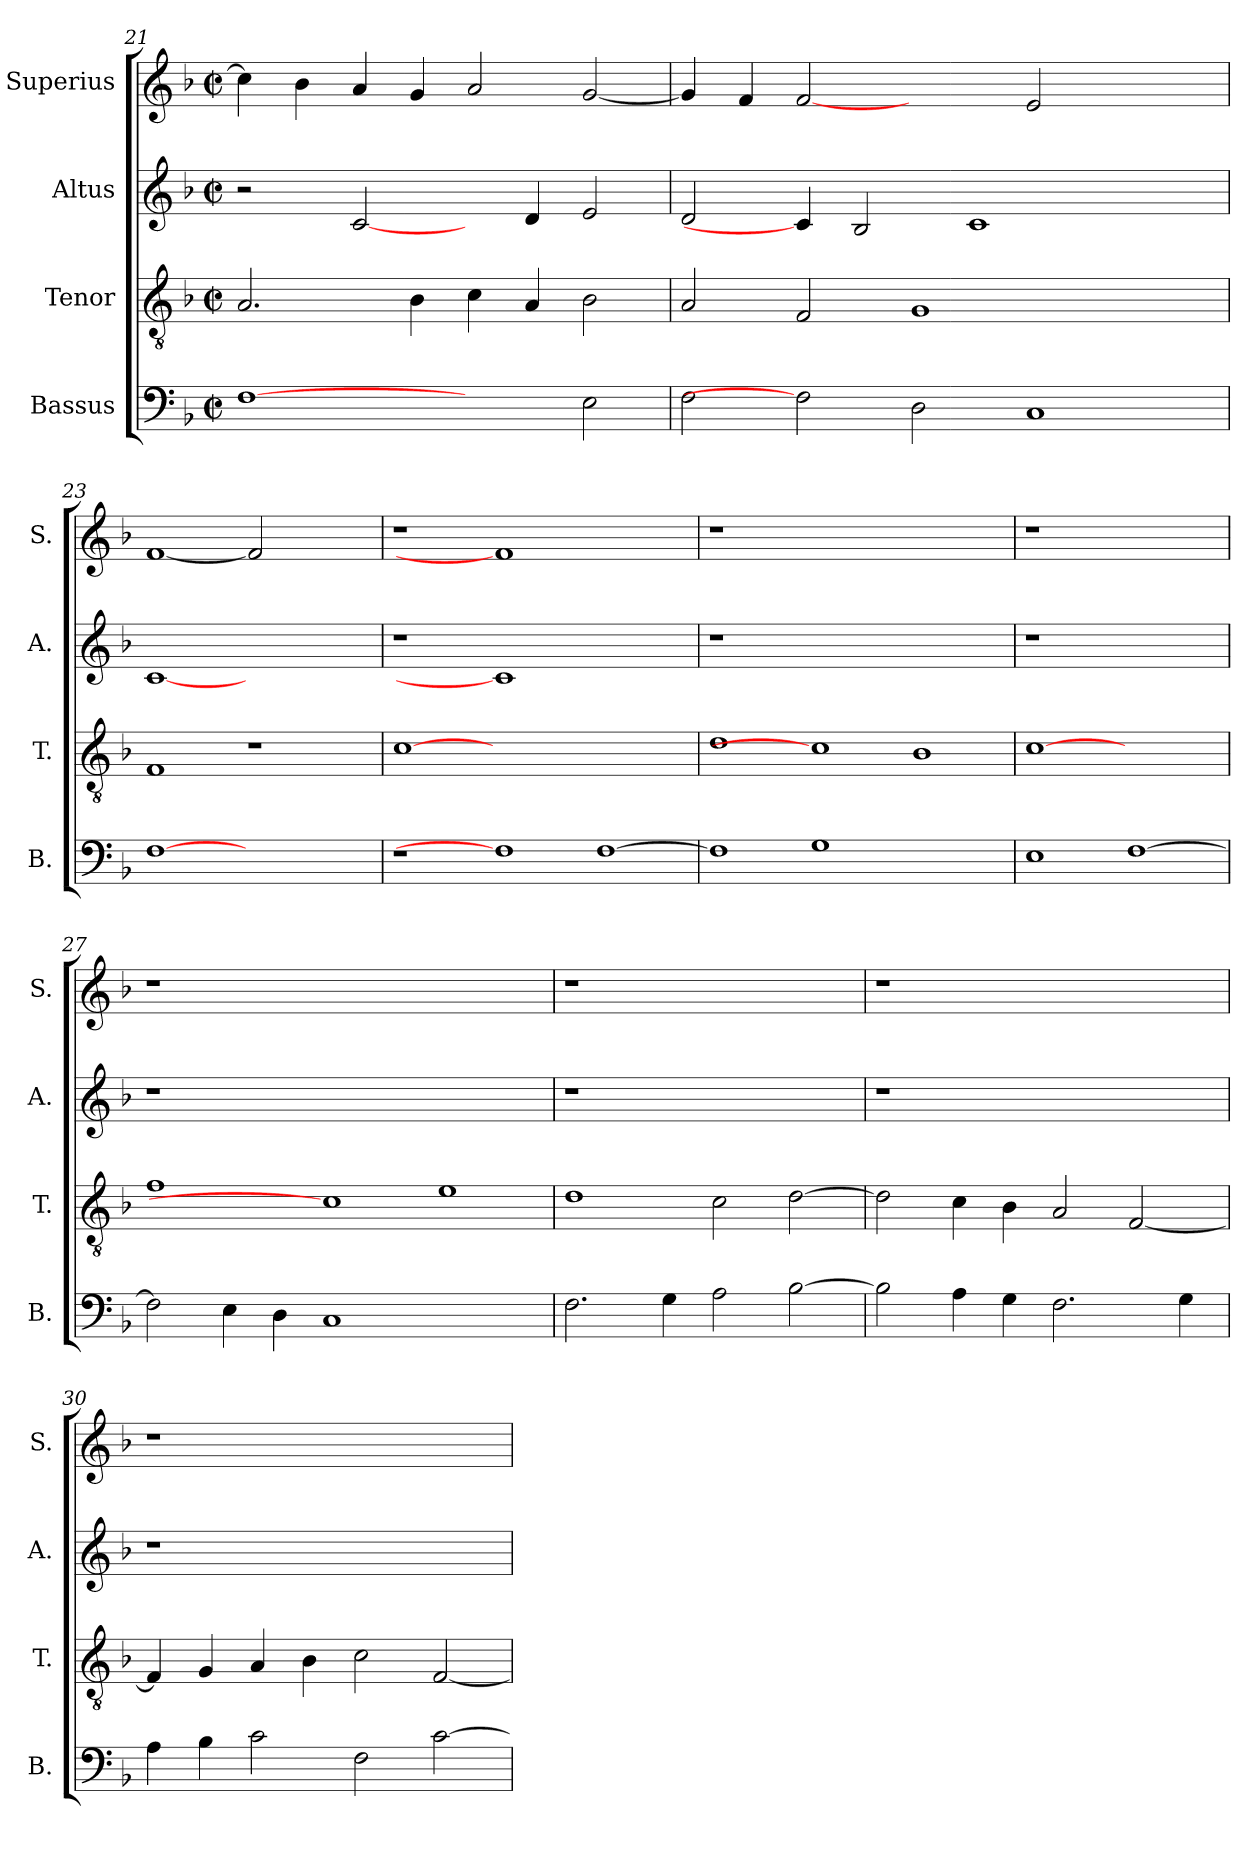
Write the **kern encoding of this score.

**kern	**kern	**kern	**kern
*part4	*part3	*part2	*part1
*staff4	*staff3	*staff2	*staff1
*I"Bassus	*I"Tenor	*I"Altus	*I"Superius
*I'B.	*I'T.	*I'A.	*I'S.
*clefF4	*clefGv2	*clefG2	*clefG2
*	*ITrd7c12	*	*
*k[b-]	*k[b-]	*k[b-]	*k[b-]
*F:	*F:	*F:	*F:
*M2/2	*M2/2	*M2/2	*M2/2
*met(c|)	*met(c|)	*met(c|)	*met(c|)
=21	=21	=21	=21
[1Fi	2.AAi/	2r	4cci\]
.	.	.	4b-i\
.	.	[2ci/	4ai/
.	4BB-i\	.	4gi/
2ryy	4Ci\	4ryy	2ai/
.	4AAi/	4di/	.
2Ei\	2BB-i\	2ei/	[<2gi/
!!LO:PB:g=z
=22	=22	=22	=22
2Fi\	2AAi/	2di/	4gi/]
.	.	.	4fi/
2Fi]	2FFi/	4ci/]	[2fi
.	.	2B-i/	.
2Di\	1GGi	.	2ryy
.	.	1ci	.
1Ci	.	.	2ei/
.	2ryy	.	2ryy
.	.	4ryy	.
=23	=23	=23	=23
[1Fi	1FFi	[1ci	[1fi
1ryy	1r	1ryy	2fi]
.	.	.	2ryy
=24	=24	=24	=24
!	!	!LO:N:vis=1	!LO:N:vis=1
1r	[1Ci	1r	1r
1Fi]	0ryy	1ci]	1fi]
[>1Fi	.	1ryy	1ryy
=25	=25	=25	=25
!	!	!LO:N:vis=1	!LO:N:vis=1
1Fi]	1Di	1r	1r
1Gi	1Ci]	0ryy	0ryy
1ryy	1BB-i	.	.
=26	=26	=26	=26
!	!	!LO:N:vis=1	!LO:N:vis=1
1Ei	[1Ci	1r	1r
[>1Fi	1ryy	1ryy	1ryy
=27	=27	=27	=27
!	!	!LO:N:vis=1	!LO:N:vis=1
2Fi\]	1Fi	1r	1r
4Ei\	.	.	.
4Di\	.	.	.
1Ci	1Ci]	0ryy	0ryy
1ryy	1Ei	.	.
!!LO:LB:g=z
=28	=28	=28	=28
!	!	!LO:N:vis=1	!LO:N:vis=1
2.Fi\	1Di	1r	1r
4Gi\	.	.	.
2Ai\	2Ci\	1ryy	1ryy
[>2B-i\	[>2Di\	.	.
=29	=29	=29	=29
!	!	!LO:N:vis=1	!LO:N:vis=1
2B-i\]	2Di\]	1r	1r
4Ai\	4Ci\	.	.
4Gi\	4BB-i\	.	.
2.Fi\	2AAi/	1ryy	1ryy
.	[<2FFi/	.	.
4Gi\	.	.	.
=30	=30	=30	=30
!	!	!LO:N:vis=1	!LO:N:vis=1
4Ai\	4FFi/]	1r	1r
4B-i\	4GGi/	.	.
2ci\	4AAi/	.	.
.	4BB-i\	.	.
2Fi\	2Ci\	1ryy	1ryy
[>2ci\	[<2FFi/	.	.
=	=	=	=
*-	*-	*-	*-
